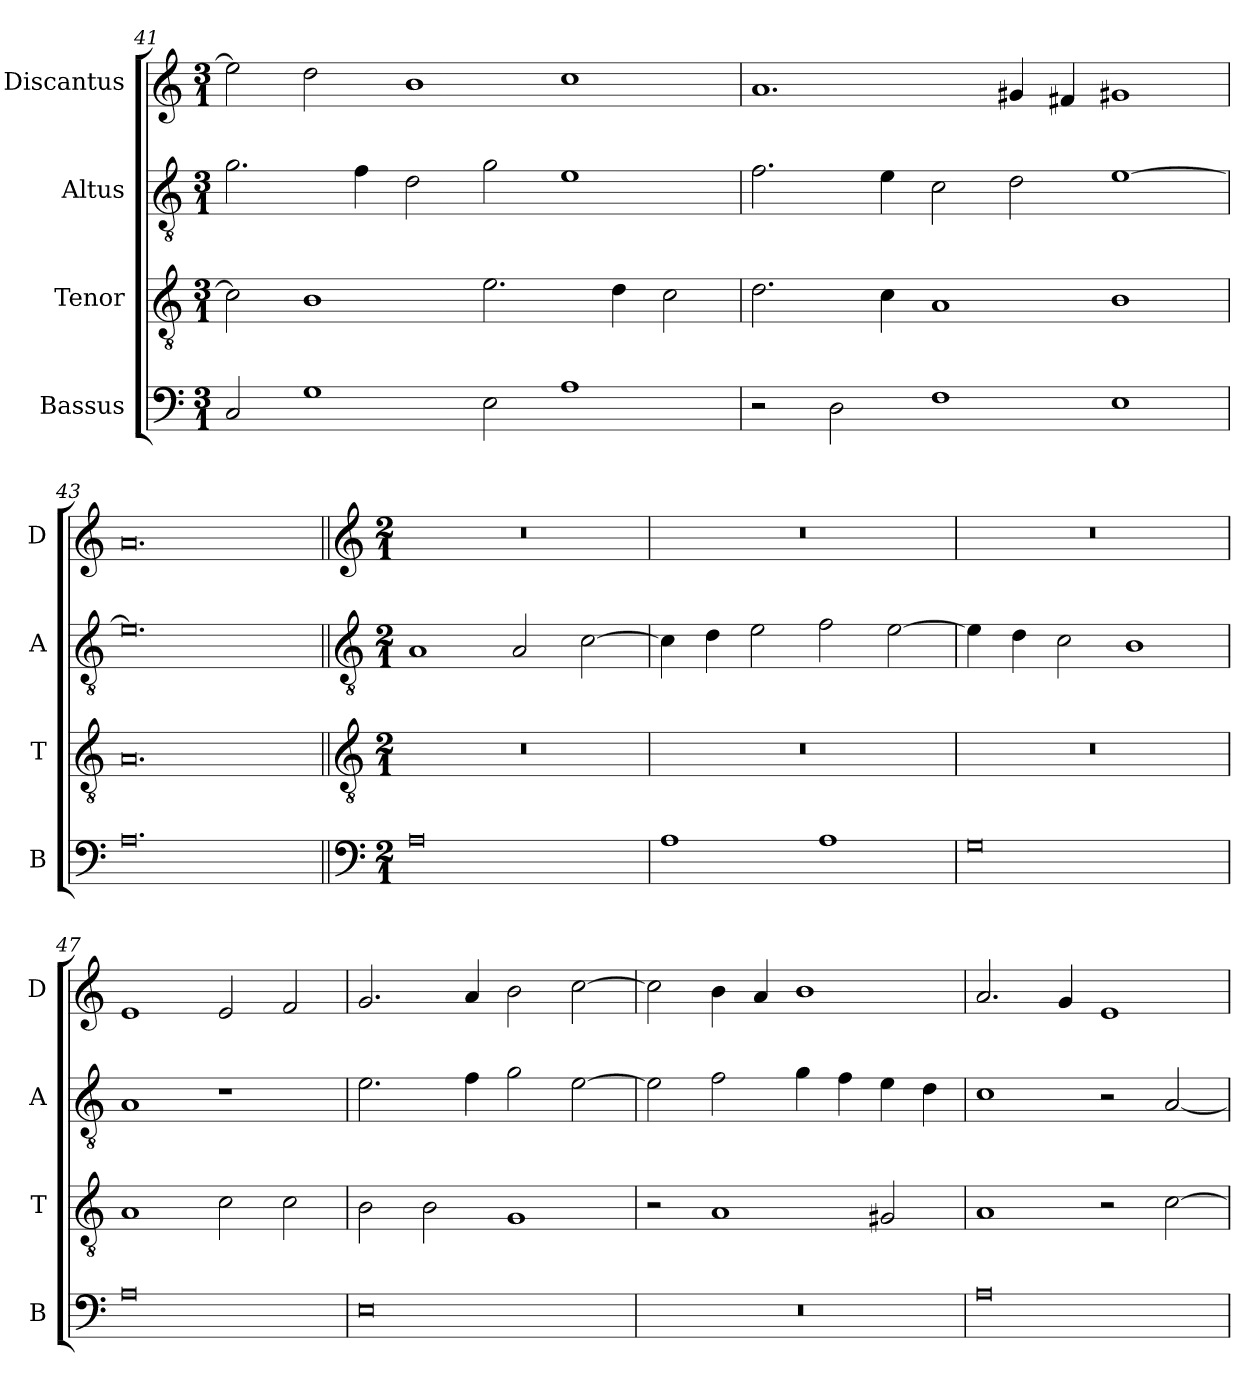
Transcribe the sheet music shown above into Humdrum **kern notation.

**kern	**kern	**kern	**kern
*part4	*part3	*part2	*part1
*staff4	*staff3	*staff2	*staff1
*I"Bassus	*I"Tenor	*I"Altus	*I"Discantus
*I'B	*I'T	*I'A	*I'D
*clefF4	*clefGv2	*clefGv2	*clefG2
*k[]	*k[]	*k[]	*k[]
*M3/1	*M3/1	*M3/1	*M3/1
=41	=41	=41	=41
2C/	2c\]	2.g\	2ee\]
1G	1B	.	2dd\
.	.	4f\	.
.	.	2d\	1b
2E\	2.e\	2g\	.
1A	.	1e	1cc
.	4d\	.	.
.	2c\	.	.
=42	=42	=42	=42
2r	2.d\	2.f\	1.a
2D\	.	.	.
.	4c\	4e\	.
1F	1A	2c\	.
.	.	2d\	4g#X/
.	.	.	4f#X/
1E	1B	[1e	1g#X
=43	=43	=43	=43
0.A	0.A	0.e]	0.a
!!LO:LB:g=z
=44||	=44||	=44||	=44||
*clefF4	*clefGv2	*clefGv2	*clefG2
*k[]	*k[]	*k[]	*k[]
*M2/1	*M2/1	*M2/1	*M2/1
0A	0r	1A	0r
.	.	2A/	.
.	.	[2c\	.
=45	=45	=45	=45
1A	0r	4c\]	0r
.	.	4d\	.
.	.	2e\	.
1A	.	2f\	.
.	.	[2e\	.
=46	=46	=46	=46
0G	0r	4e\]	0r
.	.	4d\	.
.	.	2c\	.
.	.	1B	.
=47	=47	=47	=47
0A	1A	1A	1e
.	2c\	1r	2e/
.	2c\	.	2f/
=48	=48	=48	=48
0E	2B\	2.e\	2.g/
.	2B\	.	.
.	.	4f\	4a/
.	1G	2g\	2b\
.	.	[2e\	[2cc\
=49	=49	=49	=49
0r	2r	2e\]	2cc\]
.	1A	2f\	4b\
.	.	.	4a/
.	.	4g\	1b
.	.	4f\	.
.	2G#X/	4e\	.
.	.	4d\	.
=50	=50	=50	=50
0A	1A	1c	2.a/
.	.	.	4g/
.	2r	2r	1e
.	[2c\	[2A/	.
=	=	=	=
*-	*-	*-	*-
